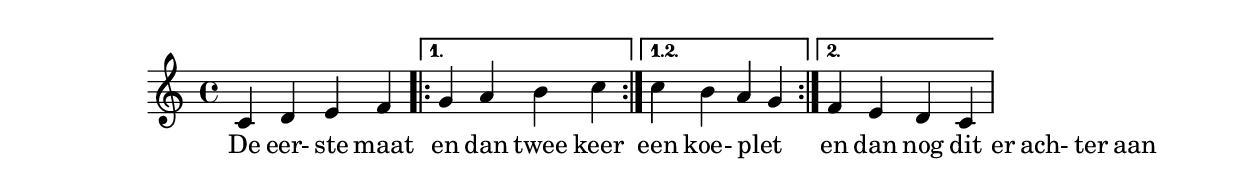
\version "1.7.18"

\score{
	<
		  \context Staff \notes\relative c'{ 
			  c d e f
			  \repeat "volta" 2 { g a b c }
			  \alternative { { c b a g } { f e d c } }
		  }
		  \context Lyrics \lyrics {
			  De eer- ste < { maat } { moet } >
			  \repeat fold 2 { }
			  \alternative {
				  { en dan twee keer } 
				  { een koe- plet _ } 
			  }
			  en dan nog dit er ach- ter aan
		  }
	>
}
%% new-chords-done %%
